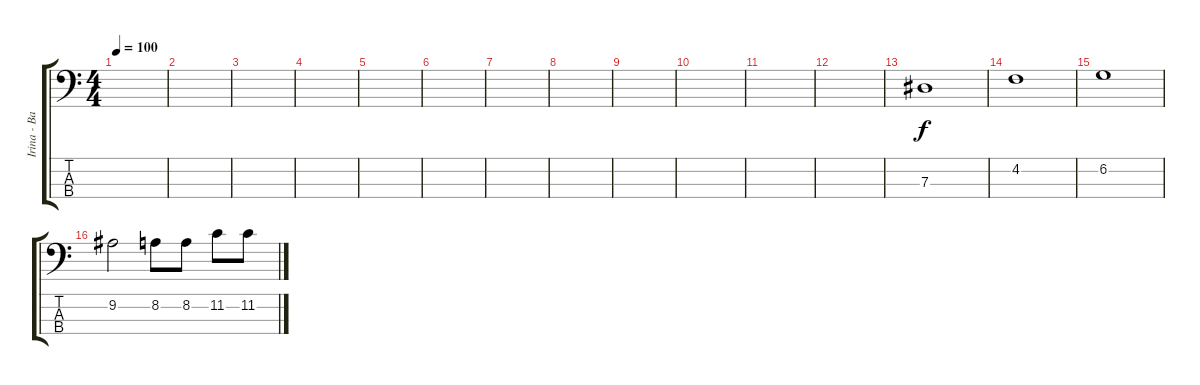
\track ("Irina - Bass" "Irina - Ba") {instrument electricbassfinger}
\staff {score tabs}
\tuning (Gb2 Db2 Ab1 Db1) {hide}
\ts (4 4)
\tempo 100
\clef f4
\ks c
|
|
|
|
|
|
|
|
|
|
|
|
7.3.1 |
4.2.1 |
6.2.1 |
9.2.2 8.2.8 8.2.8 11.2.8 11.2.8
